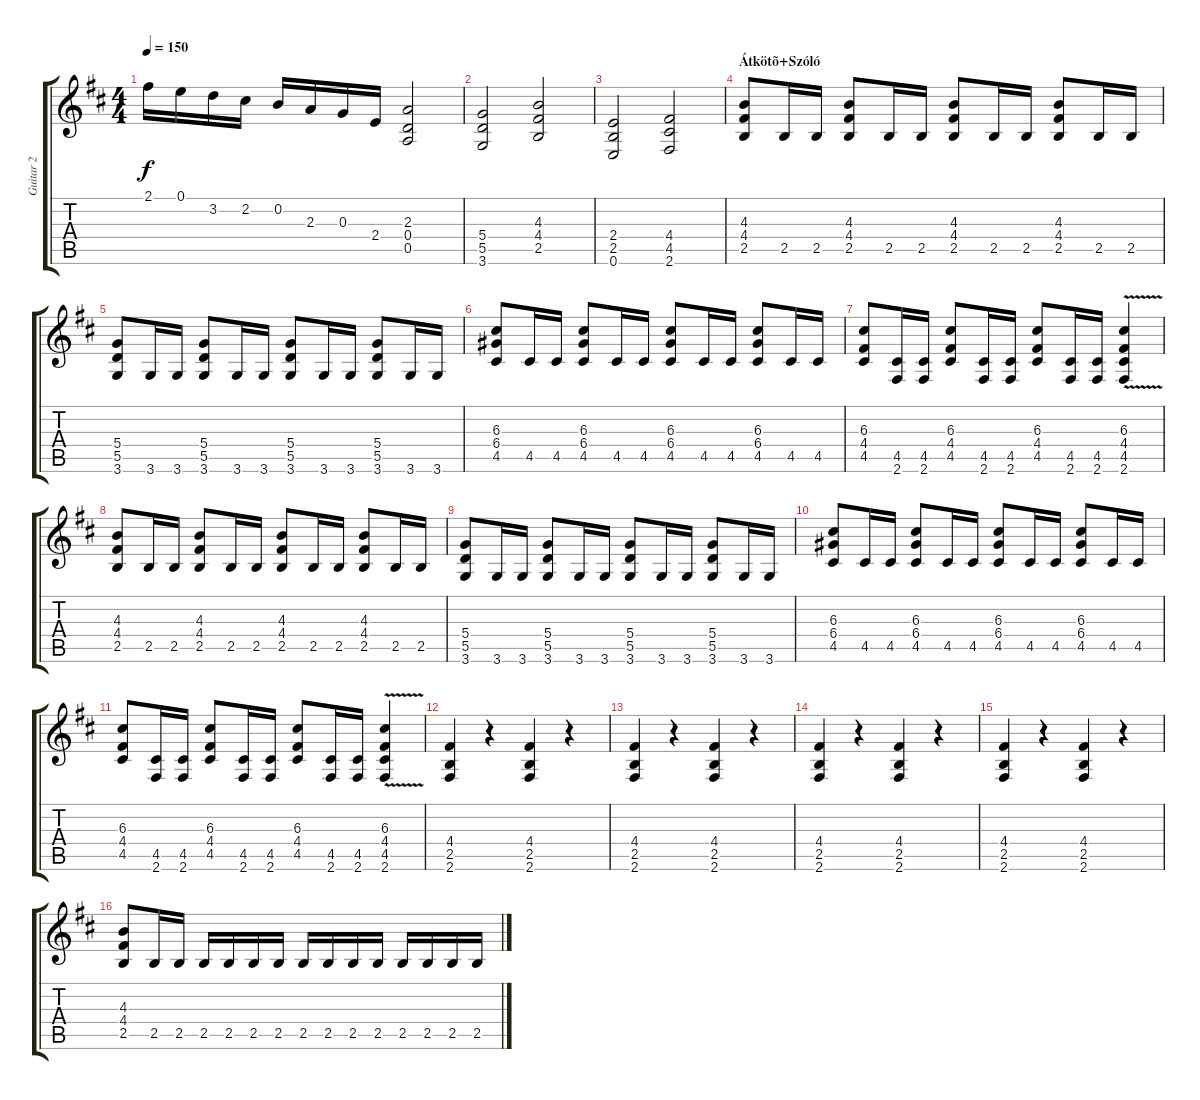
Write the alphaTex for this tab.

\track ("Guitar 2" "Guitar 2") {instrument distortionguitar}
\staff {score tabs}
\tuning (E4 B3 G3 D3 A2 E2) {hide}
\ts (4 4)
\tempo 150
\clef g2
\ks d
2.1.16{dy f} 0.1.16 3.2.16 2.2.16 0.2.16 2.3.16 0.3.16 2.4.16 (2.3 0.4 0.5).2 |
(5.4 5.5 3.6).2 (4.3 4.4 2.5).2 |
(2.4 2.5 0.6).2 (4.4 4.5 2.6).2 |
\section ("" "Átkötõ+Szóló")
(4.3 4.4 2.5).8 2.5.16 2.5.16 (4.3 4.4 2.5).8 2.5.16 2.5.16 (4.3 4.4 2.5).8 2.5.16 2.5.16 (4.3 4.4 2.5).8 2.5.16 2.5.16 |
(5.4 5.5 3.6).8 3.6.16 3.6.16 (5.4 5.5 3.6).8 3.6.16 3.6.16 (5.4 5.5 3.6).8 3.6.16 3.6.16 (5.4 5.5 3.6).8 3.6.16 3.6.16 |
(6.3 6.4 4.5).8 4.5.16 4.5.16 (6.3 6.4 4.5).8 4.5.16 4.5.16 (6.3 6.4 4.5).8 4.5.16 4.5.16 (6.3 6.4 4.5).8 4.5.16 4.5.16 |
(6.3 4.4 4.5).8 (4.5 2.6).16 (4.5 2.6).16 (6.3 4.4 4.5).8 (4.5 2.6).16 (4.5 2.6).16 (6.3 4.4 4.5).8 (4.5 2.6).16 (4.5 2.6).16 (6.3 4.4 4.5{v} 2.6).4 |
(4.3 4.4 2.5).8 2.5.16 2.5.16 (4.3 4.4 2.5).8 2.5.16 2.5.16 (4.3 4.4 2.5).8 2.5.16 2.5.16 (4.3 4.4 2.5).8 2.5.16 2.5.16 |
(5.4 5.5 3.6).8 3.6.16 3.6.16 (5.4 5.5 3.6).8 3.6.16 3.6.16 (5.4 5.5 3.6).8 3.6.16 3.6.16 (5.4 5.5 3.6).8 3.6.16 3.6.16 |
(6.3 6.4 4.5).8 4.5.16 4.5.16 (6.3 6.4 4.5).8 4.5.16 4.5.16 (6.3 6.4 4.5).8 4.5.16 4.5.16 (6.3 6.4 4.5).8 4.5.16 4.5.16 |
(6.3 4.4 4.5).8 (4.5 2.6).16 (4.5 2.6).16 (6.3 4.4 4.5).8 (4.5 2.6).16 (4.5 2.6).16 (6.3 4.4 4.5).8 (4.5 2.6).16 (4.5 2.6).16 (6.3 4.4 4.5{v} 2.6).4 |
(4.4 2.5 2.6).4 r.4 (4.4 2.5 2.6).4 r.4 |
(4.4 2.5 2.6).4 r.4 (4.4 2.5 2.6).4 r.4 |
(4.4 2.5 2.6).4 r.4 (4.4 2.5 2.6).4 r.4 |
(4.4 2.5 2.6).4 r.4 (4.4 2.5 2.6).4 r.4 |
(4.3 4.4 2.5).8 2.5.16 2.5.16 2.5.16 2.5.16 2.5.16 2.5.16 2.5.16 2.5.16 2.5.16 2.5.16 2.5.16 2.5.16 2.5.16 2.5.16
